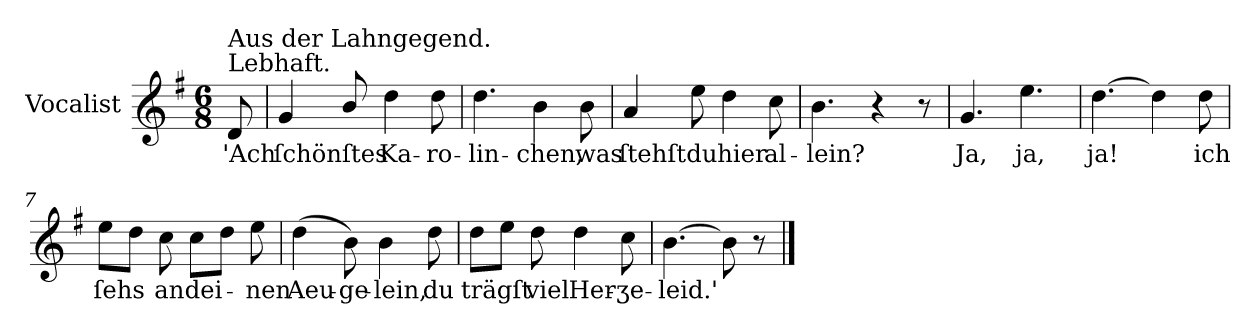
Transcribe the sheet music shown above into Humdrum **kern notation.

**kern	**text
*part1	*part1
*staff1	*staff1
*I"Vocalist	*
*k[f#]	*
*G:	*
*M6/8	*
=	=
!LO:TX:a:t=Lebhaft.	!
!LO:TX:a:t=Aus der Lahngegend.	!
8d	'Ach
=1	=1
4g	ſchönſtes
8b/	.
4dd	Ka-
8dd	-ro-
=2	=2
4.dd	-lin-
4b	-chen,
8b	was
=3	=3
4a	ſtehſt
8ee	du
4dd	hier
8cc	al-
=4	=4
4.b	-lein?
4r	.
8r	.
=5	=5
4.g	Ja,
4.ee	ja,
=6	=6
[4.dd	ja!
4dd]	.
8dd	ich
=7	=7
8eeL	ſehs
8ddJ	.
8cc	an
8ccL	dei-
8ddJ	.
8ee	-nen
=8	=8
(4dd	Aeu-
8b)	-ge-
4b	-lein,
8dd	du
=9	=9
8ddL	trägſt
8eeJ	.
8dd	viel
4dd	Her-
8cc	-ʒe-
=10	=10
[4.b	-leid.'
8b]	.
8r	.
==	==
*-	*-
